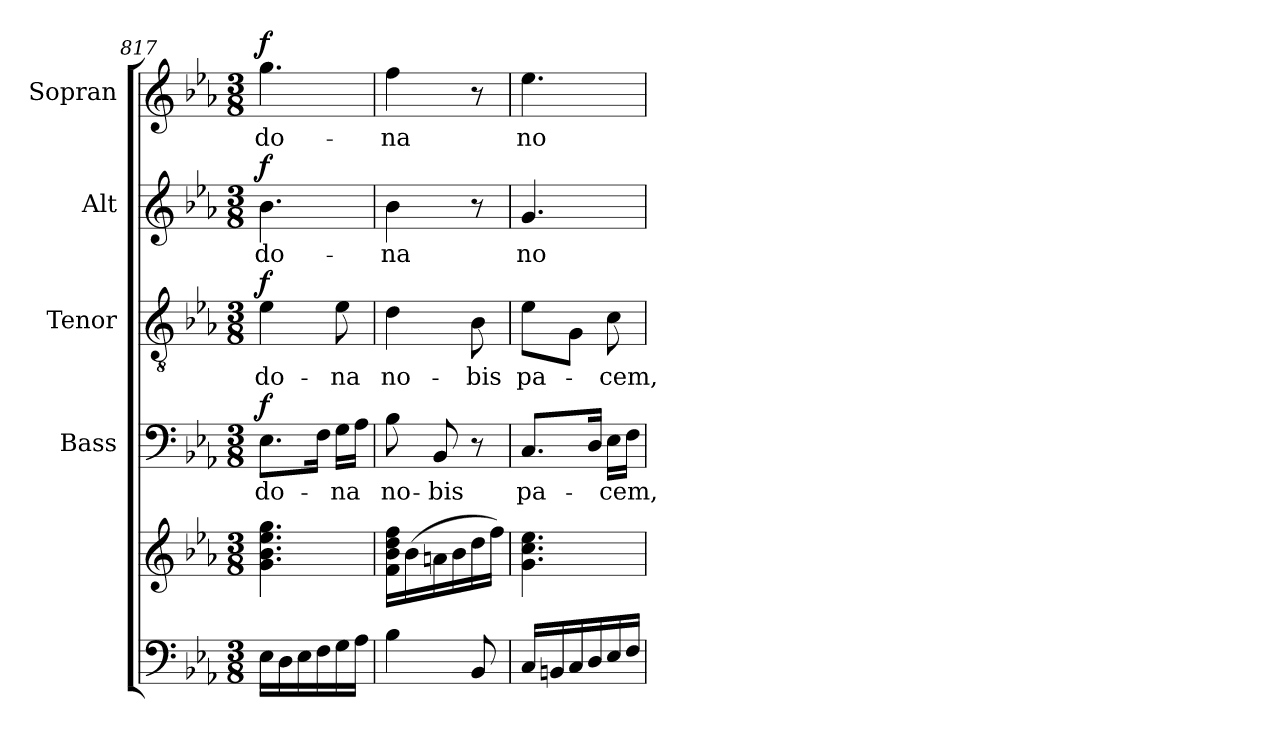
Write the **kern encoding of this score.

**kern	**kern	**kern	**text	**dynam	**kern	**text	**dynam	**kern	**text	**dynam	**kern	**text	**dynam
*part5	*part5	*part4	*part4	*part4	*part3	*part3	*part3	*part2	*part2	*part2	*part1	*part1	*part1
*staff6	*staff5	*staff4	*staff4	*staff4	*staff3	*staff3	*staff3	*staff2	*staff2	*staff2	*staff1	*staff1	*staff1
*	*	*I"Bass	*	*	*I"Tenor	*	*	*I"Alt	*	*	*I"Sopran	*	*
*	*	*I'B.	*	*	*I'T.	*	*	*I'A.	*	*	*I'S.	*	*
*clefF4	*clefG2	*clefF4	*	*	*clefGv2	*	*	*clefG2	*	*	*clefG2	*	*
*k[b-e-a-]	*k[b-e-a-]	*k[b-e-a-]	*	*	*k[b-e-a-]	*	*	*k[b-e-a-]	*	*	*k[b-e-a-]	*	*
*E-:	*E-:	*E-:	*	*	*E-:	*	*	*E-:	*	*	*E-:	*	*
*M3/8	*M3/8	*M3/8	*	*	*M3/8	*	*	*M3/8	*	*	*M3/8	*	*
=817	=817	=817	=817	=817	=817	=817	=817	=817	=817	=817	=817	=817	=817
!	!	!	!LO:LY:b	!LO:DY:a	!	!LO:LY:b	!LO:DY:a	!	!LO:LY:b	!LO:DY:a	!	!LO:LY:b	!LO:DY:a
16E-\LL	4.g\ 4.b-\ 4.ee-\ 4.gg\	8.E-\L	do-	f	4e-\	do-	f	4.b-\	do-	f	4.gg\	do-	f
16D\	.	.	.	.	.	.	.	.	.	.	.	.	.
16E-\	.	.	.	.	.	.	.	.	.	.	.	.	.
16F\	.	16F\Jk	.	.	.	.	.	.	.	.	.	.	.
!	!	!	!LO:LY:b	!	!	!LO:LY:b	!	!	!	!	!	!	!
16G\	.	16G\LL	-na	.	8e-\	-na	.	.	.	.	.	.	.
16A-\JJ	.	16A-\JJ	.	.	.	.	.	.	.	.	.	.	.
=818	=818	=818	=818	=818	=818	=818	=818	=818	=818	=818	=818	=818	=818
!	!	!	!LO:LY:b	!	!	!LO:LY:b	!	!	!LO:LY:b	!	!	!LO:LY:b	!
4B-\	16f\ 16b-\ 16dd\ 16ff\LL	8B-\	no-	.	4d\	no-	.	4b-\	-na	.	4ff\	-na	.
.	(>16b-\	.	.	.	.	.	.	.	.	.	.	.	.
!	!	!	!LO:LY:b	!	!	!	!	!	!	!	!	!	!
.	16an\	8BB-/	-bis	.	.	.	.	.	.	.	.	.	.
.	16b-\	.	.	.	.	.	.	.	.	.	.	.	.
!	!	!	!	!	!	!LO:LY:b	!	!	!	!	!	!	!
8BB-/	16dd\	8r	.	.	8B-\	-bis	.	8r	.	.	8r	.	.
.	16ff\JJ)	.	.	.	.	.	.	.	.	.	.	.	.
=819	=819	=819	=819	=819	=819	=819	=819	=819	=819	=819	=819	=819	=819
!	!	!	!LO:LY:b	!	!	!LO:LY:b	!	!	!LO:LY:b	!	!	!LO:LY:b	!
16C/LL	4.g\ 4.cc\ 4.ee-\	8.C/L	pa-	.	8e-\L	pa-	.	4.g/	no-	.	4.ee-\	no-	.
16BBn/	.	.	.	.	.	.	.	.	.	.	.	.	.
16C/	.	.	.	.	8G\J	.	.	.	.	.	.	.	.
16D/	.	16D/Jk	.	.	.	.	.	.	.	.	.	.	.
!	!	!	!LO:LY:b	!	!	!LO:LY:b	!	!	!	!	!	!	!
16E-/	.	16E-\LL	-cem,	.	8c\	-cem,	.	.	.	.	.	.	.
16F/JJ	.	16F\JJ	.	.	.	.	.	.	.	.	.	.	.
=	=	=	=	=	=	=	=	=	=	=	=	=	=
*-	*-	*-	*-	*-	*-	*-	*-	*-	*-	*-	*-	*-	*-
